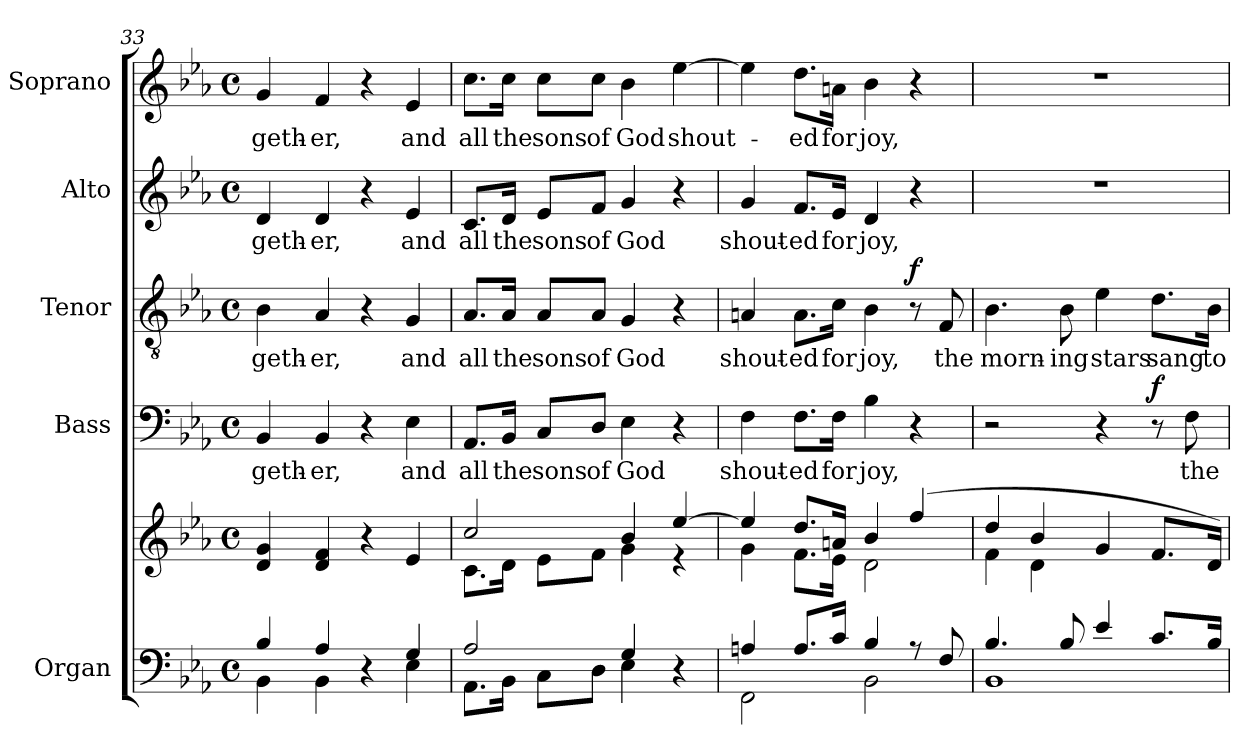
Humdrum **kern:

**kern	**kern	**kern	**text	**dynam	**kern	**text	**dynam	**kern	**text	**kern	**text
*part5	*part5	*part4	*part4	*part4	*part3	*part3	*part3	*part2	*part2	*part1	*part1
*staff6	*staff5	*staff4	*staff4	*staff4	*staff3	*staff3	*staff3	*staff2	*staff2	*staff1	*staff1
*I"Organ	*	*I"Bass	*	*	*I"Tenor	*	*	*I"Alto	*	*I"Soprano	*
*I'Org.	*	*I'B.	*	*	*I'T.	*	*	*I'A.	*	*I'S.	*
*clefF4	*clefG2	*clefF4	*	*	*clefGv2	*	*	*clefG2	*	*clefG2	*
*	*	*	*	*	*ITrd7c12	*	*	*	*	*	*
*k[b-e-a-]	*k[b-e-a-]	*k[b-e-a-]	*	*	*k[b-e-a-]	*	*	*k[b-e-a-]	*	*k[b-e-a-]	*
*E-:	*E-:	*E-:	*	*	*E-:	*	*	*E-:	*	*E-:	*
*M4/4	*M4/4	*M4/4	*	*	*M4/4	*	*	*M4/4	*	*M4/4	*
*met(c)	*met(c)	*met(c)	*	*	*met(c)	*	*	*met(c)	*	*met(c)	*
=33	=33	=33	=33	=33	=33	=33	=33	=33	=33	=33	=33
*^	*	*	*	*	*	*	*	*	*	*	*
!	!	!	!	!LO:LY:b:color=#000000	!	!	!	!	!	!	!	!
!	!	!	!	!	!	!	!LO:LY:b:color=#000000	!	!	!	!	!
!	!	!	!	!	!	!	!	!	!	!LO:LY:b:color=#000000	!	!
!	!	!	!	!	!	!	!	!	!	!	!	!LO:LY:b:color=#000000
4B-i/	4BB-i\	4di/ 4gi	4BB-i/	-geth-	.	4BB-i\	-geth-	.	4di/	-geth-	4gi/	-geth-
!	!	!	!	!LO:LY:b:color=#000000	!	!	!	!	!	!	!	!
!	!	!	!	!	!	!	!LO:LY:b:color=#000000	!	!	!	!	!
!	!	!	!	!	!	!	!	!	!	!LO:LY:b:color=#000000	!	!
!	!	!	!	!	!	!	!	!	!	!	!	!LO:LY:b:color=#000000
4A-i/	4BB-i\	4di/ 4fi	4BB-i/	-er,	.	4AA-i/	-er,	.	4di/	-er,	4fi/	-er,
4r	4ryy	4r	4r	.	.	4r	.	.	4r	.	4r	.
!	!	!	!	!LO:LY:b:color=#000000	!	!	!	!	!	!	!	!
!	!	!	!	!	!	!	!LO:LY:b:color=#000000	!	!	!	!	!
!	!	!	!	!	!	!	!	!	!	!LO:LY:b:color=#000000	!	!
!	!	!	!	!	!	!	!	!	!	!	!	!LO:LY:b:color=#000000
4Gi/	4E-i\	4e-i/	4E-i\	and	.	4GGi/	and	.	4e-i/	and	4e-i/	and
=34	=34	=34	=34	=34	=34	=34	=34	=34	=34	=34	=34	=34
*	*	*^	*	*	*	*	*	*	*	*	*	*
!	!	!	!	!	!LO:LY:b:color=#000000	!	!	!	!	!	!	!	!
!	!	!	!	!	!	!	!	!LO:LY:b:color=#000000	!	!	!	!	!
!	!	!	!	!	!	!	!	!	!	!	!LO:LY:b:color=#000000	!	!
!	!	!	!	!	!	!	!	!	!	!	!	!	!LO:LY:b:color=#000000
2A-i/	8.AA-i\L	2cci/	8.ci\L	8.AA-i/L	all	.	8.AA-i/L	all	.	8.ci/L	all	8.cci\L	all
!	!	!	!	!	!LO:LY:b:color=#000000	!	!	!	!	!	!	!	!
!	!	!	!	!	!	!	!	!LO:LY:b:color=#000000	!	!	!	!	!
!	!	!	!	!	!	!	!	!	!	!	!LO:LY:b:color=#000000	!	!
!	!	!	!	!	!	!	!	!	!	!	!	!	!LO:LY:b:color=#000000
.	16BB-i\Jk	.	16di\Jk	16BB-i/Jk	the	.	16AA-i/Jk	the	.	16di/Jk	the	16cci\Jk	the
!	!	!	!	!	!LO:LY:b:color=#000000	!	!	!	!	!	!	!	!
!	!	!	!	!	!	!	!	!LO:LY:b:color=#000000	!	!	!	!	!
!	!	!	!	!	!	!	!	!	!	!	!LO:LY:b:color=#000000	!	!
!	!	!	!	!	!	!	!	!	!	!	!	!	!LO:LY:b:color=#000000
.	8Ci\L	.	8e-i\L	8Ci/L	sons	.	8AA-i/L	sons	.	8e-i/L	sons	8cci\L	sons
!	!	!	!	!	!LO:LY:b:color=#000000	!	!	!	!	!	!	!	!
!	!	!	!	!	!	!	!	!LO:LY:b:color=#000000	!	!	!	!	!
!	!	!	!	!	!	!	!	!	!	!	!LO:LY:b:color=#000000	!	!
!	!	!	!	!	!	!	!	!	!	!	!	!	!LO:LY:b:color=#000000
.	8Di\J	.	8fi\J	8Di/J	of	.	8AA-i/J	of	.	8fi/J	of	8cci\J	of
!	!	!	!	!	!LO:LY:b:color=#000000	!	!	!	!	!	!	!	!
!	!	!	!	!	!	!	!	!LO:LY:b:color=#000000	!	!	!	!	!
!	!	!	!	!	!	!	!	!	!	!	!LO:LY:b:color=#000000	!	!
!	!	!	!	!	!	!	!	!	!	!	!	!	!LO:LY:b:color=#000000
4Gi/	4E-i\	4b-i/	4gi\	4E-i\	God	.	4GGi/	God	.	4gi/	God	4b-i\	God
!	!	!	!	!	!	!	!	!	!	!	!	!	!LO:LY:b:color=#000000
4r	4ryy	[>4ee-i/	4r	4r	.	.	4r	.	.	4r	.	[>4ee-i\	shout-
=35	=35	=35	=35	=35	=35	=35	=35	=35	=35	=35	=35	=35	=35
!	!	!	!	!	!LO:LY:b:color=#000000	!	!	!	!	!	!	!	!
!	!	!	!	!	!	!	!	!LO:LY:b:color=#000000	!	!	!	!	!
!	!	!	!	!	!	!	!	!	!	!	!LO:LY:b:color=#000000	!	!
4Ani/	2FFi\	4ee-i/]	4gi\	4Fi\	shout-	.	4AAni/	shout-	.	4gi/	shout-	4ee-i\]	.
!	!	!	!	!	!LO:LY:b:color=#000000	!	!	!	!	!	!	!	!
!	!	!	!	!	!	!	!	!LO:LY:b:color=#000000	!	!	!	!	!
!	!	!	!	!	!	!	!	!	!	!	!LO:LY:b:color=#000000	!	!
!	!	!	!	!	!	!	!	!	!	!	!	!	!LO:LY:b:color=#000000
8.Ai/L	.	8.ddi/L	8.fi\L	8.Fi\L	-ed	.	8.AAi\L	-ed	.	8.fi/L	-ed	8.ddi\L	-ed
!	!	!	!	!	!LO:LY:b:color=#000000	!	!	!	!	!	!	!	!
!	!	!	!	!	!	!	!	!LO:LY:b:color=#000000	!	!	!	!	!
!	!	!	!	!	!	!	!	!	!	!	!LO:LY:b:color=#000000	!	!
!	!	!	!	!	!	!	!	!	!	!	!	!	!LO:LY:b:color=#000000
16ci/Jk	.	16ani/Jk	16e-i\Jk	16Fi\Jk	for	.	16Ci\Jk	for	.	16e-i/Jk	for	16ani\Jk	for
!	!	!	!	!	!LO:LY:b:color=#000000	!	!	!	!	!	!	!	!
!	!	!	!	!	!	!	!	!LO:LY:b:color=#000000	!	!	!	!	!
!	!	!	!	!	!	!	!	!	!	!	!LO:LY:b:color=#000000	!	!
!	!	!	!	!	!	!	!	!	!	!	!	!	!LO:LY:b:color=#000000
4B-i/	2BB-i\	4b-i/	2di\	4B-i\	joy,	.	4BB-i\	joy,	.	4di/	joy,	4b-i\	joy,
8r	.	(4ffi/	.	4r	.	.	8r	.	f	4r	.	4r	.
!	!	!	!	!	!	!	!	!LO:LY:b:color=#000000	!	!	!	!	!
8Fi/	.	.	.	.	.	.	8FFi/	the	.	.	.	.	.
=36	=36	=36	=36	=36	=36	=36	=36	=36	=36	=36	=36	=36	=36
!	!	!	!	!	!	!	!	!LO:LY:b:color=#000000	!	!	!	!	!
4.B-i/	1BB-i	4ddi/	4fi\	2r	.	.	4.BB-i\	morn-	.	1r	.	1r	.
.	.	4b-i/	4di\	.	.	.	.	.	.	.	.	.	.
!	!	!	!	!	!	!	!	!LO:LY:b:color=#000000	!	!	!	!	!
8B-i/	.	.	.	.	.	.	8BB-i\	-ing	.	.	.	.	.
!	!	!	!	!	!	!	!	!LO:LY:b:color=#000000	!	!	!	!	!
4e-i/	.	4gi/	2ryy	4r	.	.	4E-i\	stars	.	.	.	.	.
!	!	!	!	!	!	!	!	!LO:LY:b:color=#000000	!	!	!	!	!
8.ci/L	.	8.fi/L	.	8r	.	f	8.Di\L	sang	.	.	.	.	.
!	!	!	!	!	!LO:LY:b:color=#000000	!	!	!	!	!	!	!	!
.	.	.	.	8Fi\	the	.	.	.	.	.	.	.	.
!	!	!	!	!	!	!	!	!LO:LY:b:color=#000000	!	!	!	!	!
16B-i/Jk	.	16di/Jk)	.	.	.	.	16BB-i\Jk	to-	.	.	.	.	.
*v	*v	*	*	*	*	*	*	*	*	*	*	*	*
*	*v	*v	*	*	*	*	*	*	*	*	*	*
=	=	=	=	=	=	=	=	=	=	=	=
*-	*-	*-	*-	*-	*-	*-	*-	*-	*-	*-	*-
